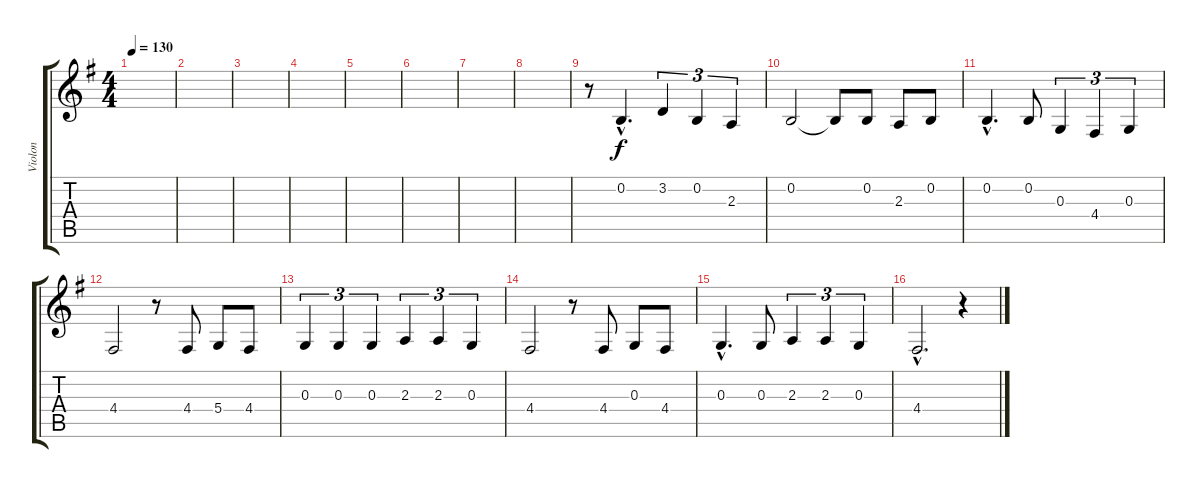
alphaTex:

\track ("Violon" "Violon") {instrument violin}
\staff {score tabs}
\tuning (E4 B3 G3 D3 A2 E2) {hide}
\ts (4 4)
\tempo 130
\clef g2
\ks g
|
|
|
|
|
|
|
|
r.8 0.2{hac}.4{d} 3.2.4{tu (3 2)} 0.2.4{tu (3 2)} 2.3.4{tu (3 2)} |
0.2.2 0.2{t}.8 0.2.8 2.3.8 0.2.8 |
0.2{hac}.4{d} 0.2.8 0.3.4{tu (3 2)} 4.4.4{tu (3 2)} 0.3.4{tu (3 2)} |
4.4.2 r.8 4.4.8 5.4.8 4.4.8 |
0.3.4{tu (3 2)} 0.3.4{tu (3 2)} 0.3.4{tu (3 2)} 2.3.4{tu (3 2)} 2.3.4{tu (3 2)} 0.3.4{tu (3 2)} |
4.4.2 r.8 4.4.8 0.3.8 4.4.8 |
0.3{hac}.4{d} 0.3.8 2.3.4{tu (3 2)} 2.3.4{tu (3 2)} 0.3.4{tu (3 2)} |
4.4{hac}.2{d} r.4
